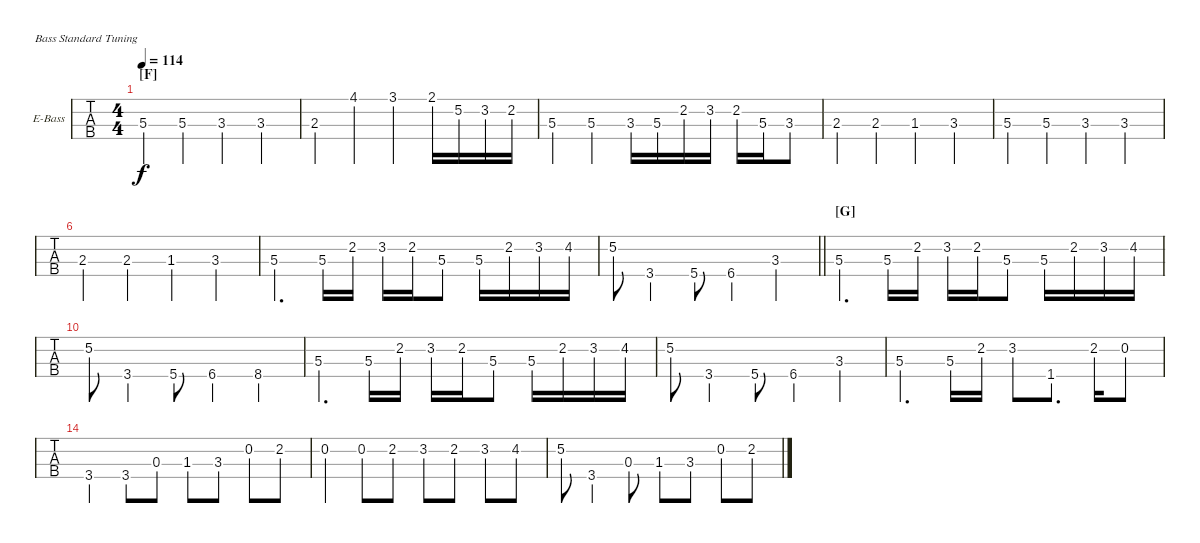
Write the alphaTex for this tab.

\bracketExtendMode nobrackets
\firstSystemTrackNameOrientation horizontal
\otherSystemsTrackNameOrientation horizontal
\defaultBarNumberDisplay FirstOfSystem
\track ("Bass" "E-Bass") {instrument electricbassfinger}
\staff {tabs}
\tuning (G2 D2 A1 E1)
\ts (4 4)
\section ("F" "")
\tempo 114
\clef f4
\ks c
5.3.4{dy f} 5.3.4 3.3.4 3.3.4 |
2.3.4 4.1.4 3.1.4 2.1.16 5.2.16 3.2.16 2.2.16 |
5.3.4 5.3.4 3.3.16 5.3.16 2.2.16 3.2.16 2.2.16 5.3.16 3.3.8 |
2.3.4 2.3.4 1.3.4 3.3.4 |
5.3.4 5.3.4 3.3.4 3.3.4 |
2.3.4 2.3.4 1.3.4 3.3.4 |
5.3.4{d} 5.3.16 2.2.16 3.2.16 2.2.16 5.3.8 5.3.16 2.2.16 3.2.16 4.2.16 |
\barLineRight lightlight
5.2.8 3.4.4 5.4.8 6.4.4 3.3.4 |
\section ("G" "")
5.3.4{d} 5.3.16 2.2.16 3.2.16 2.2.16 5.3.8 5.3.16 2.2.16 3.2.16 4.2.16 |
5.2.8 3.4.4 5.4.8 6.4.4 8.4.4 |
5.3.4{d} 5.3.16 2.2.16 3.2.16 2.2.16 5.3.8 5.3.16 2.2.16 3.2.16 4.2.16 |
5.2.8 3.4.4 5.4.8 6.4.4 3.3.4 |
5.3.4{d} 5.3.16 2.2.16 3.2.8 1.4.8{d} 2.2.16 0.2.8 |
3.4.4 3.4.8 0.3.8 1.3.8 3.3.8 0.2.8 2.2.8 |
0.2.4 0.2.8 2.2.8 3.2.8 2.2.8 3.2.8 4.2.8 |
5.2.8 3.4.4 0.3.8 1.3.8 3.3.8 0.2.8 2.2.8
